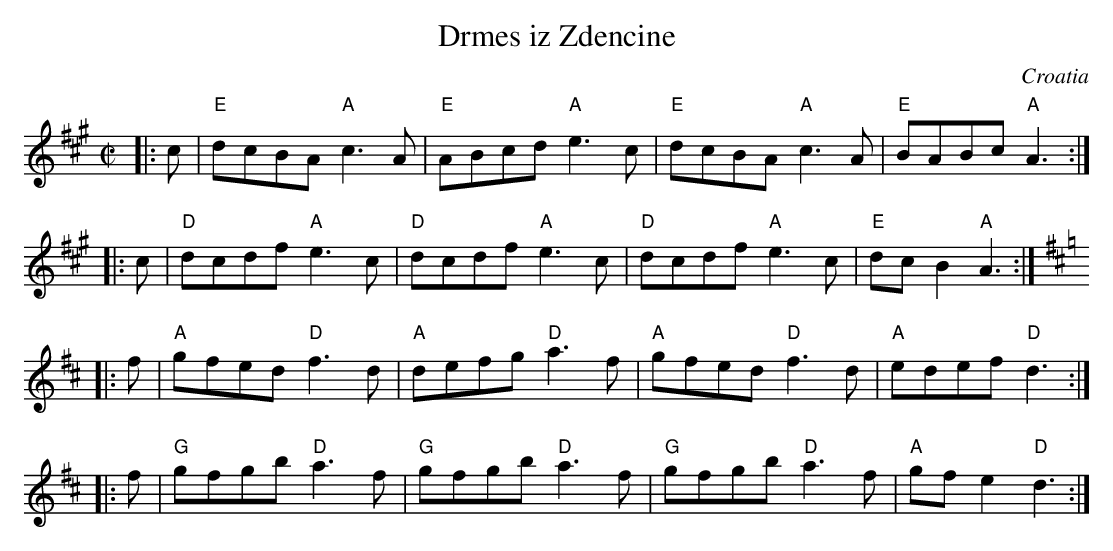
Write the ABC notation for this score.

X:1
T:Drmes iz Zdencine
O:Croatia
M:C|
L:1/8
K:A
|: c | "E"dcBA "A"c3A | "E"ABcd "A"e3c | "E"dcBA "A"c3A | "E"BABc "A"A3 :|
|: c | "D"dcdf "A"e3c | "D"dcdf "A"e3c | "D"dcdf "A"e3c | "E"dcB2 "A"A3 :|
K:D
|: f | "A"gfed "D"f3d | "A"defg "D"a3f | "A"gfed "D"f3d | "A"edef "D"d3 :|
|: f | "G"gfgb "D"a3f | "G"gfgb "D"a3f | "G"gfgb "D"a3f | "A"gfe2 "D"d3 :|
